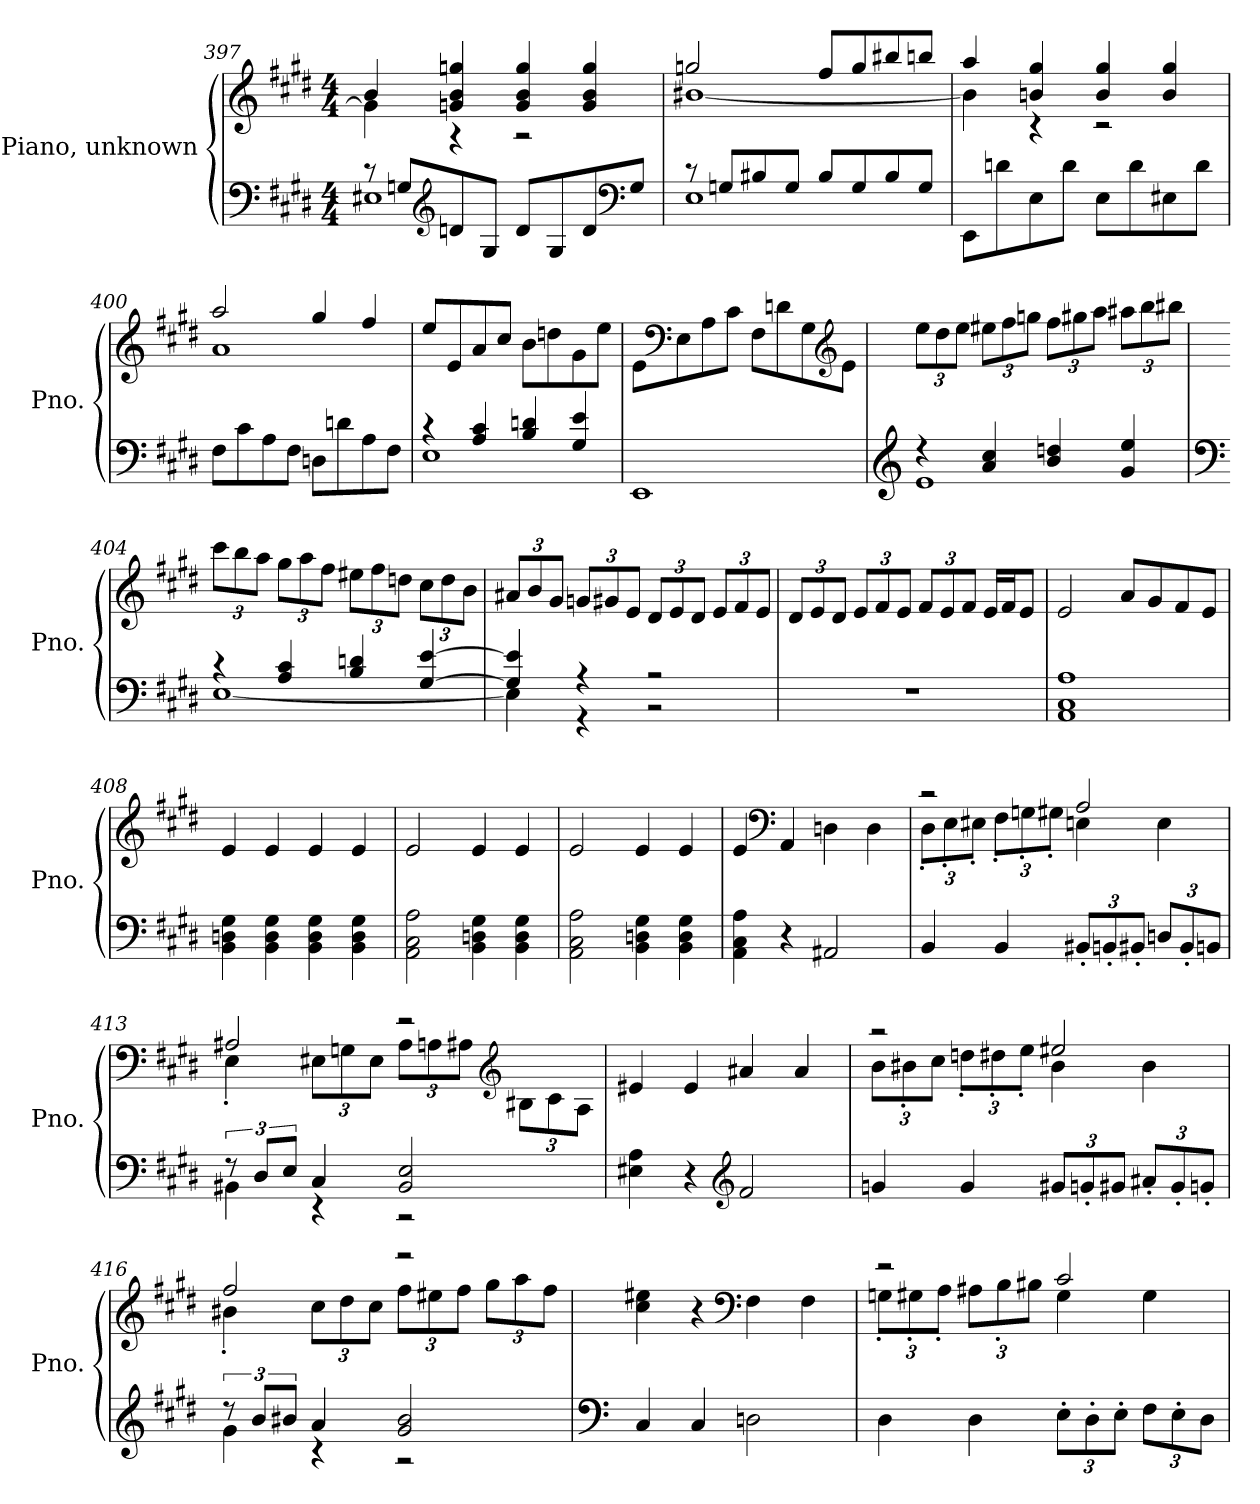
**kern	**kern
*part1	*part1
*staff2	*staff1
*I"Piano, unknown	*
*I'Pno.	*
*clefF4	*clefG2
*k[f#c#g#d#]	*k[f#c#g#d#]
*M4/4	*M4/4
=397	=397
*^	*^
8r	1E#X	4b/	4g\]
8Gn/L	.	.	.
*clefG2	*	*	*
8dn/	.	4gn/ 4b/ 4ggn/	4r
8G/J	.	.	.
8d/L	.	4g/ 4b/ 4gg/	2r
8G/	.	.	.
8d/	.	4g/ 4b/ 4gg/	.
*clefF4	*	*	*
8G/J	.	.	.
!!LO:LB:g=z	!!
=398	=398	=398	=398
8r	1E	2ggn/	[1b#X
8Gn/L	.	.	.
8B#X/	.	.	.
8G/J	.	.	.
8B#/L	.	8ff#/L	.
8G/	.	8gg/	.
8B#/	.	8bb#X/	.
8G/J	.	8bbn/J	.
*v	*v	*	*
=399	=399	=399
8EE\L	4aa/	4b#\]
8dn\	.	.
8E\	4bn/ 4gg#/	4r
8d\J	.	.
8E\L	4b/ 4gg#/	2r
8d\	.	.
8E#X\	4b/ 4gg#/	.
8d\J	.	.
=400	=400	=400
8F#\L	2aa/	1a
8c#\	.	.
8A\	.	.
8F#\J	.	.
8Dn\L	4gg#/	.
8dn\	.	.
8A\	4ff#/	.
8F#\J	.	.
*	*v	*v
=401	=401
*^	*
4r	1E	8ee/L
.	.	8e/
4A/ 4c#/	.	8a/
.	.	8cc#/J
4B/ 4dn/	.	8b\L
.	.	8ddn\
4G#/ 4e/	.	8g#\
.	.	8ee\J
*v	*v	*
!!LO:LB:g=z
=402	=402
1EE	8e\L
*	*clefF4
.	8E\
.	8A\
.	8c#\J
.	8F#\L
.	8dn\
.	8G#\
*	*clefG2
.	8e\J
=403	=403
*clefG2	*
*^	*
*	*	*Xbrackettup
4r	1e	12ee\L
.	.	12dd#\
.	.	12ee\J
4a/ 4cc#/	.	12ee#X\L
.	.	12ff#\
.	.	12ggn\J
4b/ 4ddn/	.	12ff#\L
.	.	12gg#X\
.	.	12aa\J
4g#/ 4ee/	.	12aa#X\L
.	.	12bb\
.	.	12bb#X\J
!!LO:LB:g=z
=404	=404	=404
*clefF4	*	*
4r	[1E	12ccc#\L
.	.	12bb\
.	.	12aa\J
4A/ 4c#/	.	12gg#\L
.	.	12aa\
.	.	12ff#\J
4B/ 4dn/	.	12ee#X\L
.	.	12ff#\
.	.	12ddn\J
[4G#/ [4e/	.	12cc#\L
.	.	12dd\
.	.	12b\J
=405	=405	=405
4G#/] 4e/]	4E\]	12a#X/L
.	.	12b/
.	.	12g#/J
4r	4r	12gn/L
.	.	12g#X/
.	.	12e/J
2r	2r	12d#/L
.	.	12e/
.	.	12d#/J
.	.	12e/L
.	.	12f#/
.	.	12e/J
*v	*v	*
=406	=406
1r	12d#/L
.	12e/
.	12d#/J
.	12e/L
.	12f#/
.	12e/J
.	12f#/L
.	12e/
.	12f#/J
.	16e/LL
.	16f#/J
.	8e/J
!!LO:LB:g=z
=407	=407
1AA 1C# 1A	2e/
.	8a/L
.	8g#/
.	8f#/
.	8e/J
=408	=408
4BB\ 4Dn\ 4G#\	4e/
4BB\ 4D\ 4G#\	4e/
4BB\ 4D\ 4G#\	4e/
4BB\ 4D\ 4G#\	4e/
=409	=409
2AA\ 2C#\ 2A\	2e/
4BB\ 4Dn\ 4G#\	4e/
4BB\ 4D\ 4G#\	4e/
=410	=410
2AA\ 2C#\ 2A\	2e/
4BB\ 4Dn\ 4G#\	4e/
4BB\ 4D\ 4G#\	4e/
=411	=411
4AA\ 4C#\ 4A\	4e/
*	*clefF4
4r	4AA/
2AA#X/	4Dn\
.	4D\
!!LO:LB:g=z
=412	=412
*	*^
4BB/	2r	12D#'\L
.	.	12E'\
.	.	12E#X'\J
4BB/	.	12F#'\L
.	.	12Gn'\
.	.	12G#X'\J
*Xbrackettup	*	*
12BB#X'/L	2A/	4En\
12BBn'/	.	.
12BB#X'/J	.	.
12Dn/L	.	4E\
12BB#'/	.	.
12BBn/J	.	.
=413	=413	=413
*brackettup	*	*
*^	*	*
12r	4BB#X\	2A#X/	4E'\
12D#/L	.	.	.
12E/J	.	.	.
4C#/	4r	.	12E#X\L
.	.	.	12Gn\
.	.	.	12E#\J
2BB#/ 2E/	2r	2r	12A#\L
.	.	.	12An\
.	.	.	12A#X\J
*	*	*clefG2	*
.	.	.	12B#X\L
.	.	.	12c#\
.	.	.	12A#\J
*v	*v	*	*
*	*v	*v
=414	=414
4E#X\ 4A\	4e#X/
4r	4e#/
*clefG2	*
2f#/	4a#X/
.	4a#/
!!LO:PB:g=z
=415	=415
*	*^
4gn/	2r	12b\L
.	.	12b#X'\
.	.	12cc#\J
4g/	.	12ddn'\L
.	.	12dd#X'\
.	.	12ee'\J
*Xbrackettup	*	*
12g#X/L	2ee#X/	4b#\
12gn'/	.	.
12g#X/J	.	.
12a#X'/L	.	4b#\
12g#'/	.	.
12gn'/J	.	.
=416	=416	=416
*brackettup	*	*
*^	*	*
12r	4g#\	2ff#/	4b#X'\
12b/L	.	.	.
12b#X/J	.	.	.
4a/	4r	.	12cc#\L
.	.	.	12dd#\
.	.	.	12cc#\J
2g#/ 2b#/	2r	2r	12ff#\L
.	.	.	12ee#X\
.	.	.	12ff#\J
.	.	.	12gg#\L
.	.	.	12aa\
.	.	.	12ff#\J
*v	*v	*	*
*	*v	*v
=417	=417
*clefF4	*
4C#/	4cc#\ 4ee#X\
4C#/	4r
*	*clefF4
2Dn\	4F#\
.	4F#\
!!LO:LB:g=z
=418	=418
*	*^
4D#\	2r	12Gn'\L
.	.	12G#X'\
.	.	12A'\J
4D#\	.	12A#X\L
.	.	12B'\
.	.	12B#X\J
*Xbrackettup	*	*
12E'\L	2c#/	4G#\
12D#'\	.	.
12E'\J	.	.
12F#\L	.	4G#\
12E'\	.	.
12D#\J	.	.
*	*v	*v
=	=
*-	*-
